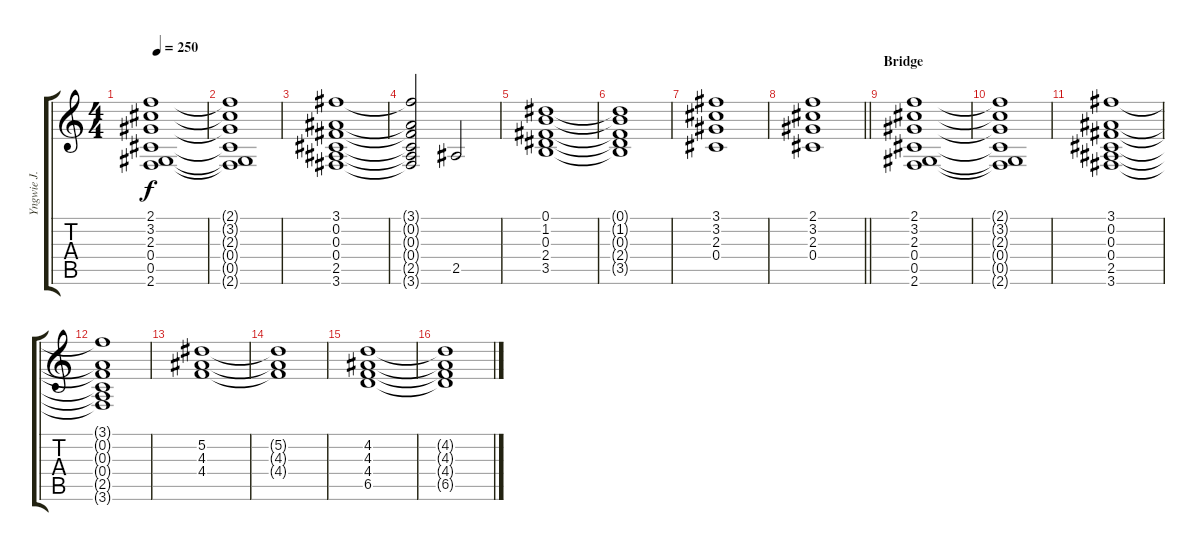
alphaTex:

\track ("Yngwie J. Malmsteen" "Yngwie J. ") {instrument overdrivenguitar}
\staff {score tabs}
\tuning (Eb4 Bb3 Gb3 Db3 Ab2 Eb2) {hide}
\ts (4 4)
\tempo 250
\clef g2
\ks c
(2.1 3.2 2.3 0.4 0.5 2.6).1{dy f} |
(2.1{t} 3.2{t} 2.3{t} 0.4{t} 0.5{t} 2.6{t}).1 |
(3.1 0.2 0.3 0.4 2.5 3.6).1 |
(3.1{t} 0.2{t} 0.3{t} 0.4{t} 2.5{t} 3.6{t}).2 2.5.2 |
(0.1 1.2 0.3 2.4 3.5).1 |
(0.1{t} 1.2{t} 0.3{t} 2.4{t} 3.5{t}).1 |
(3.1 3.2 2.3 0.4).1 |
\barLineRight lightlight
(2.1 3.2 2.3 0.4).1 |
\section ("" "Bridge")
(2.1 3.2 2.3 0.4 0.5 2.6).1 |
(2.1{t} 3.2{t} 2.3{t} 0.4{t} 0.5{t} 2.6{t}).1 |
(3.1 0.2 0.3 0.4 2.5 3.6).1 |
(3.1{t} 0.2{t} 0.3{t} 0.4{t} 2.5{t} 3.6{t}).1 |
(5.2 4.3 4.4).1 |
(5.2{t} 4.3{t} 4.4{t}).1 |
(4.2 4.3 4.4 6.5).1 |
(4.2{t} 4.3{t} 4.4{t} 6.5{t}).1
